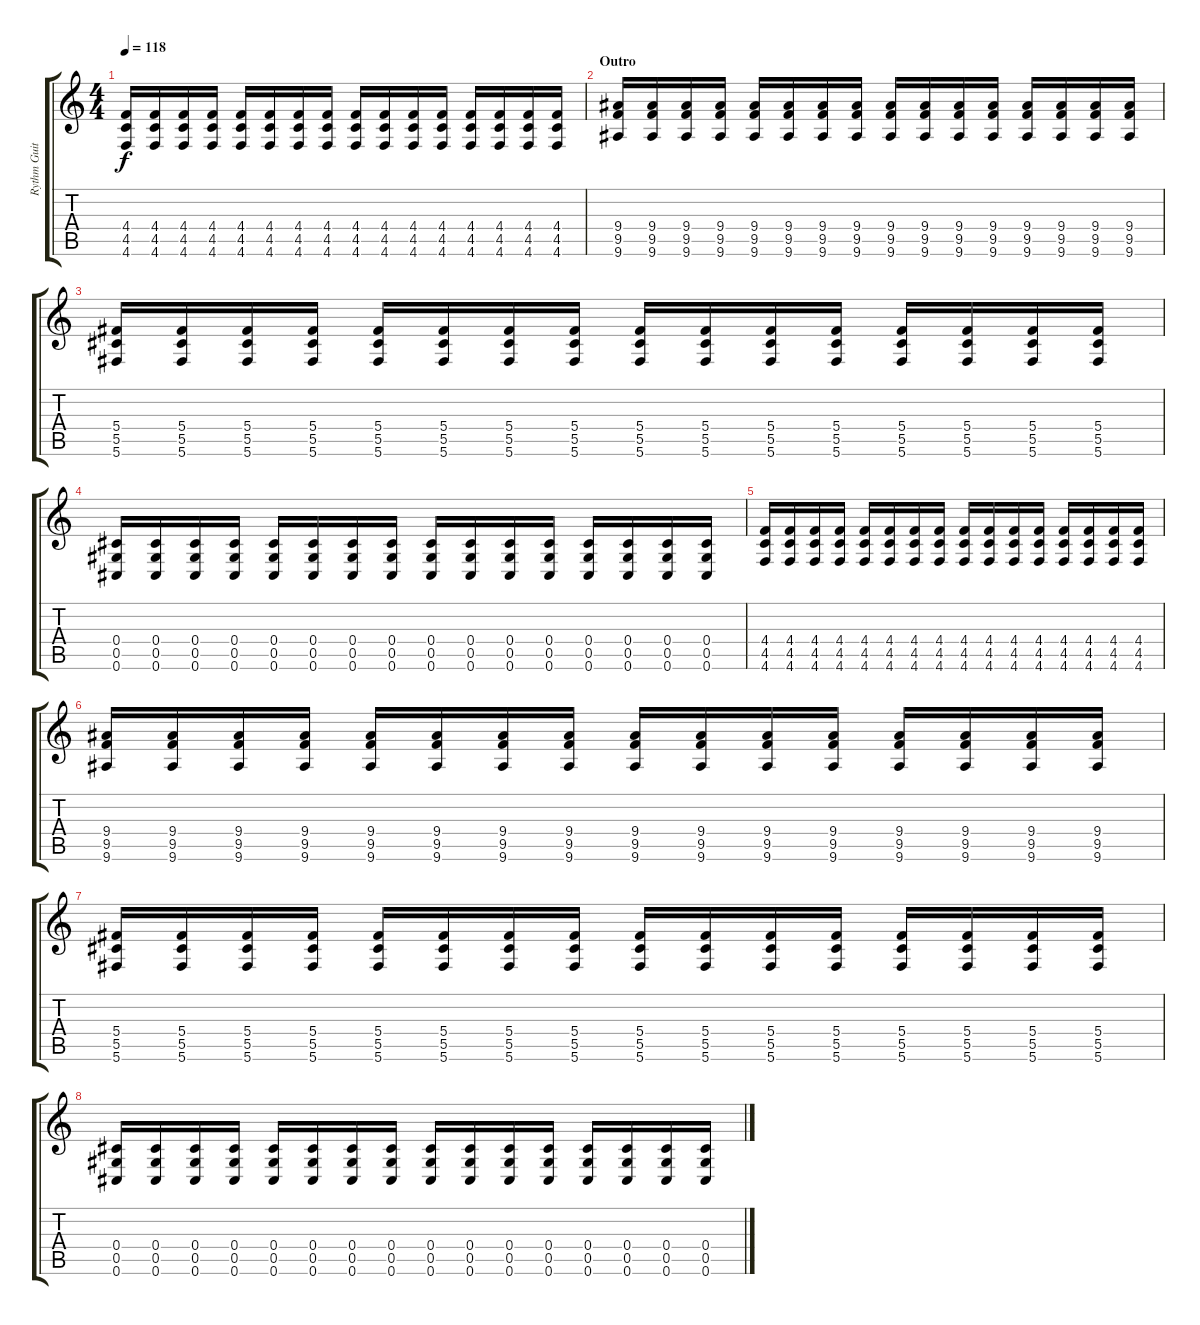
\track ("Rythm Guitar" "Rythm Guit") {instrument distortionguitar}
\staff {score tabs}
\tuning (Eb4 Bb3 Gb3 Db3 Ab2 Db2) {hide}
\ts (4 4)
\tempo 118
\clef g2
\ks c
(4.4 4.5 4.6).16{dy f} (4.4 4.5 4.6).16 (4.4 4.5 4.6).16 (4.4 4.5 4.6).16 (4.4 4.5 4.6).16 (4.4 4.5 4.6).16 (4.4 4.5 4.6).16 (4.4 4.5 4.6).16 (4.4 4.5 4.6).16 (4.4 4.5 4.6).16 (4.4 4.5 4.6).16 (4.4 4.5 4.6).16 (4.4 4.5 4.6).16 (4.4 4.5 4.6).16 (4.4 4.5 4.6).16 (4.4 4.5 4.6).16 |
\section ("" "Outro")
(9.4 9.5 9.6).16 (9.4 9.5 9.6).16 (9.4 9.5 9.6).16 (9.4 9.5 9.6).16 (9.4 9.5 9.6).16 (9.4 9.5 9.6).16 (9.4 9.5 9.6).16 (9.4 9.5 9.6).16 (9.4 9.5 9.6).16 (9.4 9.5 9.6).16 (9.4 9.5 9.6).16 (9.4 9.5 9.6).16 (9.4 9.5 9.6).16 (9.4 9.5 9.6).16 (9.4 9.5 9.6).16 (9.4 9.5 9.6).16 |
(5.4 5.5 5.6).16 (5.4 5.5 5.6).16 (5.4 5.5 5.6).16 (5.4 5.5 5.6).16 (5.4 5.5 5.6).16 (5.4 5.5 5.6).16 (5.4 5.5 5.6).16 (5.4 5.5 5.6).16 (5.4 5.5 5.6).16 (5.4 5.5 5.6).16 (5.4 5.5 5.6).16 (5.4 5.5 5.6).16 (5.4 5.5 5.6).16 (5.4 5.5 5.6).16 (5.4 5.5 5.6).16 (5.4 5.5 5.6).16 |
(0.4 0.5 0.6).16 (0.4 0.5 0.6).16 (0.4 0.5 0.6).16 (0.4 0.5 0.6).16 (0.4 0.5 0.6).16 (0.4 0.5 0.6).16 (0.4 0.5 0.6).16 (0.4 0.5 0.6).16 (0.4 0.5 0.6).16 (0.4 0.5 0.6).16 (0.4 0.5 0.6).16 (0.4 0.5 0.6).16 (0.4 0.5 0.6).16 (0.4 0.5 0.6).16 (0.4 0.5 0.6).16 (0.4 0.5 0.6).16 |
(4.4 4.5 4.6).16 (4.4 4.5 4.6).16 (4.4 4.5 4.6).16 (4.4 4.5 4.6).16 (4.4 4.5 4.6).16 (4.4 4.5 4.6).16 (4.4 4.5 4.6).16 (4.4 4.5 4.6).16 (4.4 4.5 4.6).16 (4.4 4.5 4.6).16 (4.4 4.5 4.6).16 (4.4 4.5 4.6).16 (4.4 4.5 4.6).16 (4.4 4.5 4.6).16 (4.4 4.5 4.6).16 (4.4 4.5 4.6).16 |
(9.4 9.5 9.6).16 (9.4 9.5 9.6).16 (9.4 9.5 9.6).16 (9.4 9.5 9.6).16 (9.4 9.5 9.6).16 (9.4 9.5 9.6).16 (9.4 9.5 9.6).16 (9.4 9.5 9.6).16 (9.4 9.5 9.6).16 (9.4 9.5 9.6).16 (9.4 9.5 9.6).16 (9.4 9.5 9.6).16 (9.4 9.5 9.6).16 (9.4 9.5 9.6).16 (9.4 9.5 9.6).16 (9.4 9.5 9.6).16 |
(5.4 5.5 5.6).16 (5.4 5.5 5.6).16 (5.4 5.5 5.6).16 (5.4 5.5 5.6).16 (5.4 5.5 5.6).16 (5.4 5.5 5.6).16 (5.4 5.5 5.6).16 (5.4 5.5 5.6).16 (5.4 5.5 5.6).16 (5.4 5.5 5.6).16 (5.4 5.5 5.6).16 (5.4 5.5 5.6).16 (5.4 5.5 5.6).16 (5.4 5.5 5.6).16 (5.4 5.5 5.6).16 (5.4 5.5 5.6).16 |
(0.4 0.5 0.6).16 (0.4 0.5 0.6).16 (0.4 0.5 0.6).16 (0.4 0.5 0.6).16 (0.4 0.5 0.6).16 (0.4 0.5 0.6).16 (0.4 0.5 0.6).16 (0.4 0.5 0.6).16 (0.4 0.5 0.6).16 (0.4 0.5 0.6).16 (0.4 0.5 0.6).16 (0.4 0.5 0.6).16 (0.4 0.5 0.6).16 (0.4 0.5 0.6).16 (0.4 0.5 0.6).16 (0.4 0.5 0.6).16
